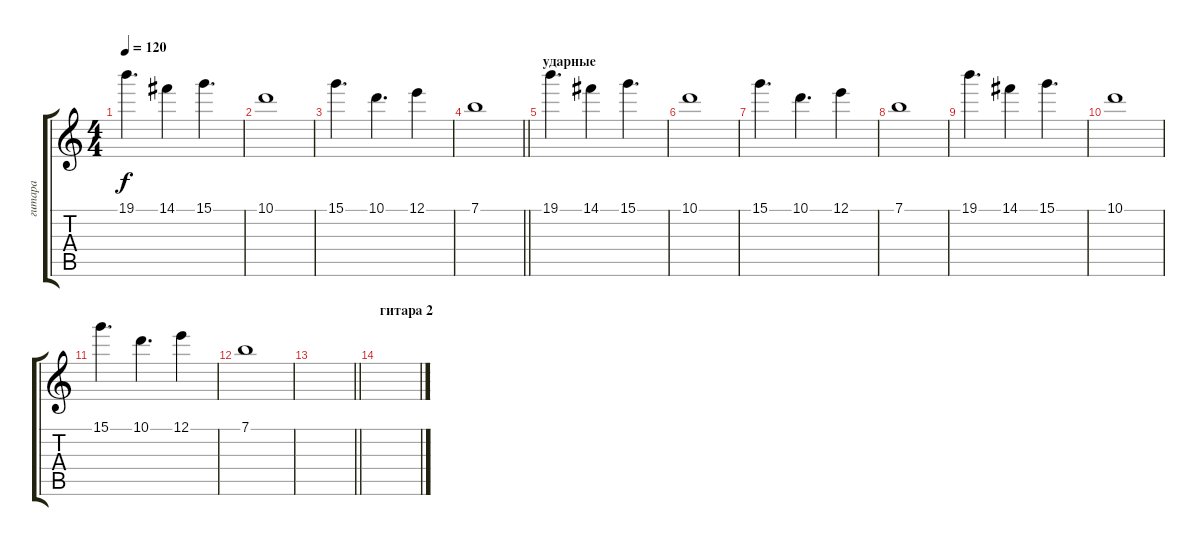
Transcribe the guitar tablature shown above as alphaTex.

\track ("гитара" "гитара") {instrument electricguitarjazz}
\staff {score tabs}
\tuning (E4 B3 G3 D3 A2 E2) {hide}
\ts (4 4)
\tempo 120
\clef g2
\ks c
19.1.4{d dy f} 14.1.4 15.1.4{d} |
10.1.1 |
15.1.4{d} 10.1.4{d} 12.1.4 |
\barLineRight lightlight
7.1.1 |
\section ("" "ударные")
19.1.4{d} 14.1.4 15.1.4{d} |
10.1.1 |
15.1.4{d} 10.1.4{d} 12.1.4 |
7.1.1 |
19.1.4{d} 14.1.4 15.1.4{d} |
10.1.1 |
15.1.4{d} 10.1.4{d} 12.1.4 |
7.1.1 |
\barLineRight lightlight
|
\section ("" "гитара 2")
